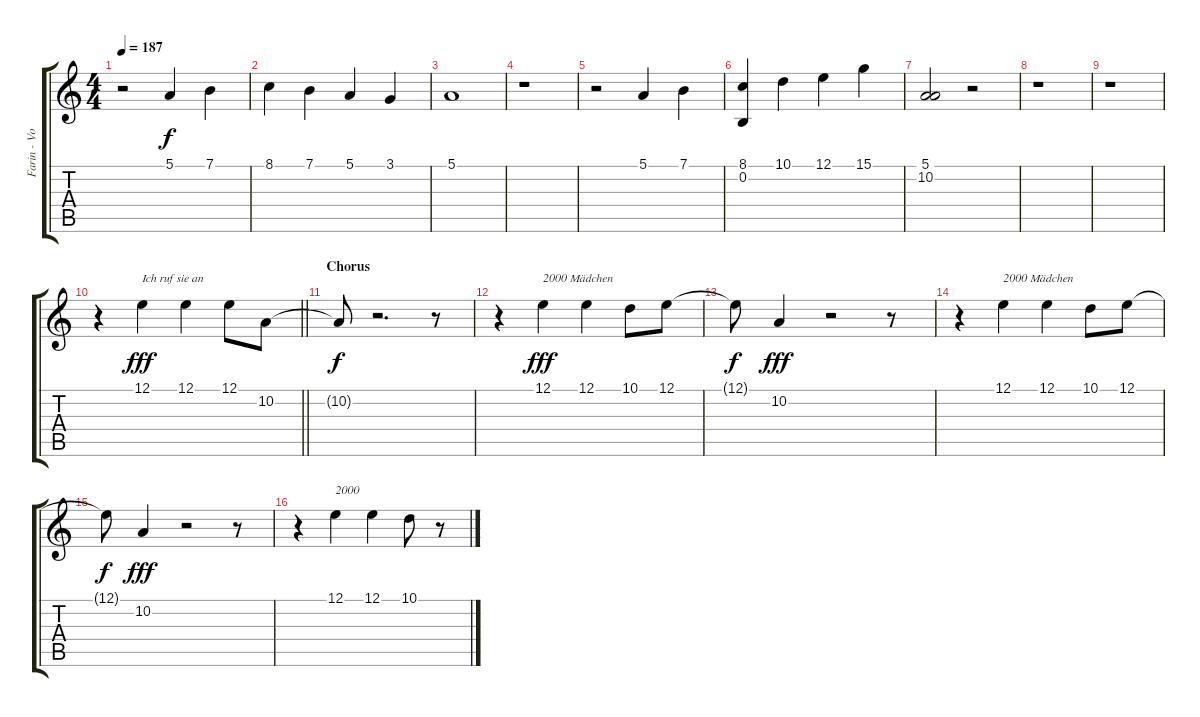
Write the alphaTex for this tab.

\track ("Farin - Vocal" "Farin - Vo") {instrument tenorsax}
\staff {score tabs}
\tuning (E4 B3 G3 D3 A2 E2) {hide}
\ts (4 4)
\tempo 187
\clef g2
\ks c
r.2{dy f} 5.1.4 7.1.4 |
8.1.4 7.1.4 5.1.4 3.1.4 |
5.1.1 |
r.1 |
r.2 5.1.4 7.1.4 |
(8.1 0.2).4 10.1.4 12.1.4 15.1.4 |
(5.1 10.2).2 r.2 |
r.1 |
r.1 |
\barLineRight lightlight
r.4 12.1.4{txt "Ich ruf sie an" dy fff} 12.1.4 12.1.8 10.2.8 |
\section ("" "Chorus")
10.2{t}.8{dy f} r.2{d} r.8 |
r.4 12.1.4{txt "2000 Mädchen" dy fff} 12.1.4 10.1.8 12.1.8 |
12.1{t}.8{dy f} 10.2.4{dy fff} r.2 r.8 |
r.4 12.1.4{txt "2000 Mädchen"} 12.1.4 10.1.8 12.1.8 |
12.1{t}.8{dy f} 10.2.4{dy fff} r.2 r.8 |
r.4 12.1.4{txt "2000"} 12.1.4 10.1.8 r.8
